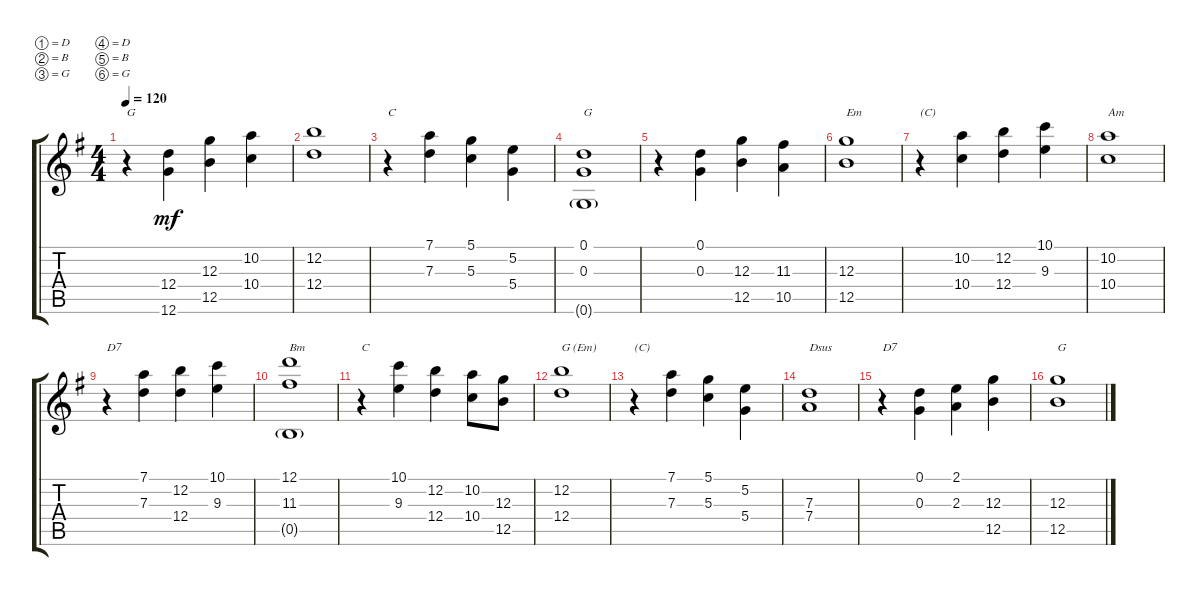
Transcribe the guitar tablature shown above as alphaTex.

\defaultSystemsLayout 4
\bracketExtendMode groupsimilarinstruments
\singleTrackTrackNamePolicy hidden
\multiTrackTrackNamePolicy hidden
\firstSystemTrackNameOrientation horizontal
\otherSystemsTrackNameOrientation horizontal
\track ("Steel Guitar" "S-Gt") {instrument acousticguitarsteel}
\staff {score tabs}
\tuning (D4 B3 G3 D3 B2 G2)
\ts (4 4)
\tempo 120
\clef g2
\ks g
r.4{txt "G" dy mf} (12.4 12.6).4 (12.3 12.5).4 (10.2 10.4).4 |
(12.2 12.4).1 |
r.4{txt "C"} (7.1 7.3).4 (5.1 5.3).4 (5.2 5.4).4 |
(0.1 0.3 0.6{g}).1{txt "G"} |
r.4 (0.1 0.3).4 (12.3 12.5).4 (11.3 10.5).4 |
(12.3 12.5).1{txt "Em"} |
r.4{txt "(C)"} (10.2 10.4).4 (12.2 12.4).4 (10.1 9.3).4 |
(10.2 10.4).1{txt "Am"} |
r.4{txt "D7"} (7.1 7.3).4 (12.2 12.4).4 (10.1 9.3).4 |
(12.1 11.3 0.5{g}).1{txt "Bm"} |
r.4{txt "C"} (10.1 9.3).4 (12.2 12.4).4 (10.2 10.4).8 (12.3 12.5).8 |
(12.2 12.4).1{txt "G (Em)"} |
r.4{txt "(C)"} (7.1 7.3).4 (5.1 5.3).4 (5.2 5.4).4 |
(7.3 7.4).1{txt "Dsus"} |
r.4{txt "D7"} (0.1 0.3).4 (2.1 2.3).4 (12.3 12.5).4 |
(12.3 12.5).1{txt "G"}
